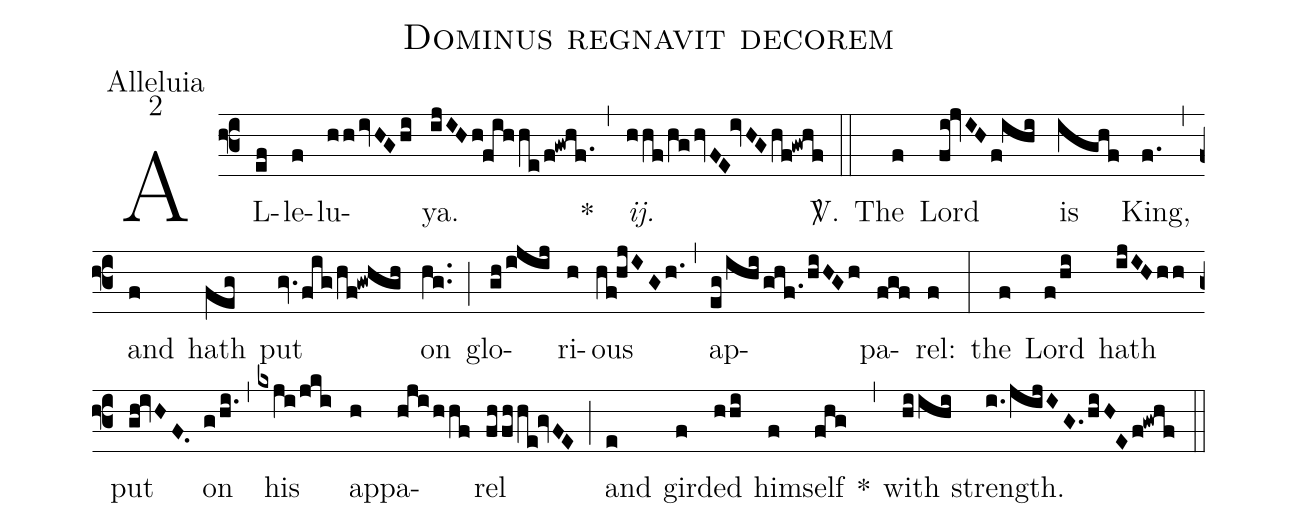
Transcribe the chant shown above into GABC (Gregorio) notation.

name:Dominus regnavit decorem;
office-part:Alleluia;
mode:2;
%%
(f3) AL(ef)le(f)lu(hh/ivHG/hi)ya.(ijIHh!fihhe/f!gwhf.1) *(,) <i>ij.</i>(hhf/hg/hvFE!ivHG/hf!gwhf) <sp>V/</sp>.(::) The(f) Lord(fi!jvIH/f!ihi) is(ighf) King,(f.) (,) and(f) hath(feg) put(gv./fig/hf!gwhgh) on(hg..) (;) glo(gh/ijij)ri(h)ous(hf!hjIGh.) (,) ap(eg/ihi/ghf.1/hiHGh)pa(fgf)rel:(f) (:) the(f) Lord(f/hi) hath(ijIHhh) put(gh!ivHF.0) on(g/hi.) (,) his(kxji/jki) ap(h)pa(hji/hhf)rel(fh/fh/he!gvFE) (;) and(e) gir(f)ded(hhi) him(f)self(fhg) *(,) with(hiihi) strength.(i./jijIG./hiH!E/f!gwhf) (::)
